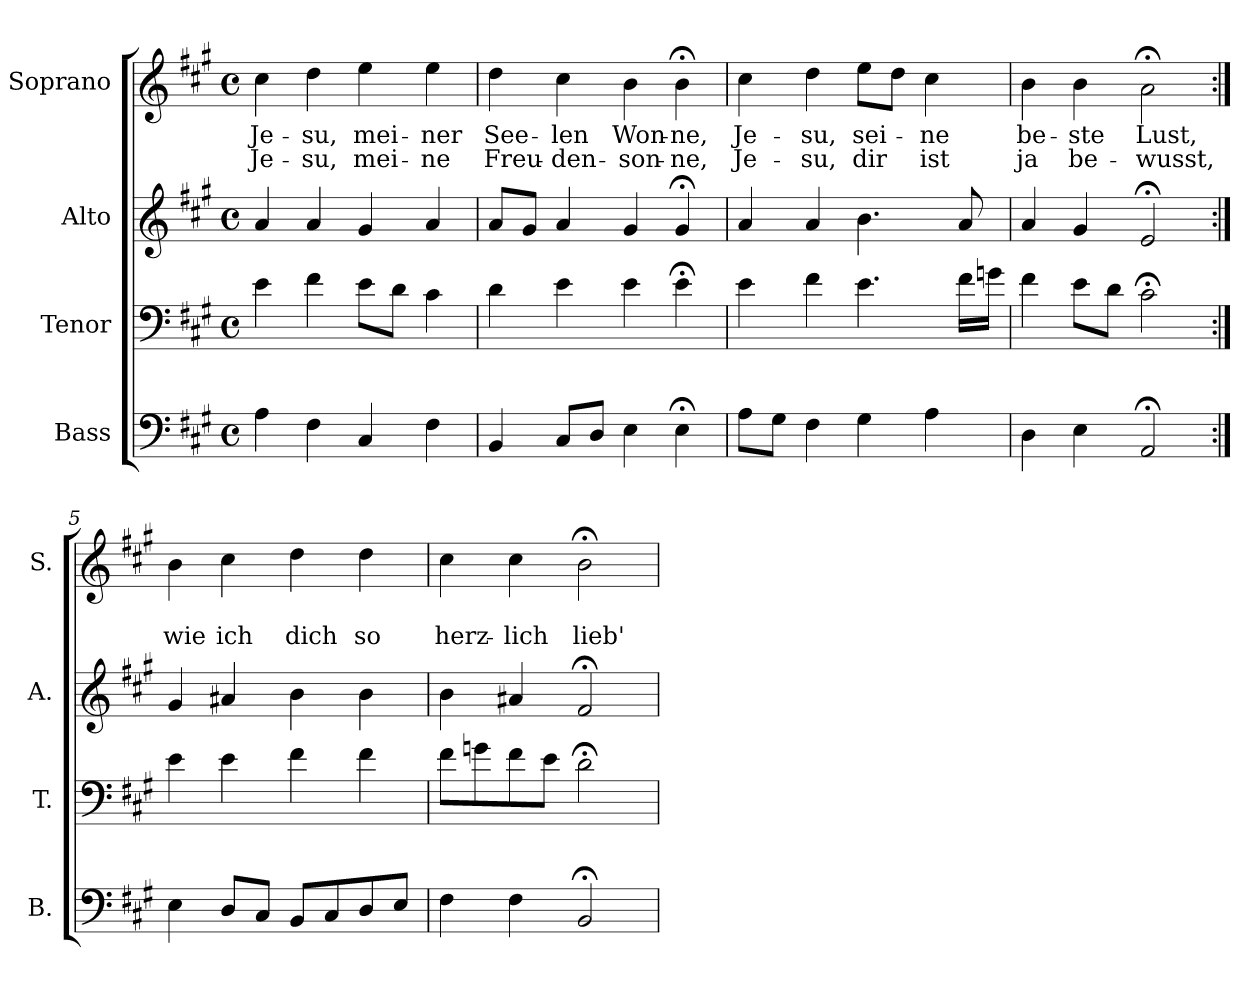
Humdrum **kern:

**kern	**kern	**kern	**kern	**text	**text
*part4	*part3	*part2	*part1	*part1	*part1
*staff4	*staff3	*staff2	*staff1	*staff1	*staff1
*I"Bass	*I"Tenor	*I"Alto	*I"Soprano	*	*
*I'B.	*I'T.	*I'A.	*I'S.	*	*
*clefF4	*clefF4	*clefG2	*clefG2	*	*
*k[f#c#g#]	*k[f#c#g#]	*k[f#c#g#]	*k[f#c#g#]	*	*
*A:	*A:	*A:	*A:	*	*
*M4/4	*M4/4	*M4/4	*M4/4	*	*
*met(c)	*met(c)	*met(c)	*met(c)	*	*
=1	=1	=1	=1	=1	=1
4A\	4e\	4a/	4cc#\	Je-	Je-
4F#\	4f#\	4a/	4dd\	-su,	-su,
4C#/	8e\L	4g#/	4ee\	mei-	mei-
.	8d\J	.	.	.	.
4F#\	4c#\	4a/	4ee\	-ner	-ne
=2	=2	=2	=2	=2	=2
4BB/	4d\	8a/L	4dd\	See-	Freu-
.	.	8g#/J	.	.	.
8C#/L	4e\	4a/	4cc#\	-len	-den-
8D/J	.	.	.	.	.
4E\	4e\	4g#/	4b\	Won-	-son-
4E;<\	4e;<\	4g#;</	4b;<\	-ne,	-ne,
=3	=3	=3	=3	=3	=3
8A\L	4e\	4a/	4cc#\	Je-	Je-
8G#\J	.	.	.	.	.
4F#\	4f#\	4a/	4dd\	-su,	-su,
4G#\	4.e\	4.b\	8ee\L	sei-	dir
.	.	.	8dd\J	.	.
4A\	.	.	4cc#\	-ne	ist
.	16f#\LL	8a/	.	.	.
.	16gn\JJ	.	.	.	.
=4	=4	=4	=4	=4	=4
4D\	4f#\	4a/	4b\	be-	ja
4E\	8e\L	4g#/	4b\	-ste	be-
.	8d\J	.	.	.	.
2AA;</	2c#;<\	2e;</	2a;<\	Lust,	-wusst,
!!LO:LB:g=z
=5:|!	=5:|!	=5:|!	=5:|!	=5:|!	=5:|!
4E\	4e\	4g#/	4b\	.	wie
8D/L	4e\	4a#X/	4cc#\	.	ich
8C#/J	.	.	.	.	.
8BB/L	4f#\	4b\	4dd\	.	dich
8C#/	.	.	.	.	.
8D/	4f#\	4b\	4dd\	.	so
8E/J	.	.	.	.	.
=6	=6	=6	=6	=6	=6
4F#\	8f#\L	4b\	4cc#\	.	herz-
.	8gn\	.	.	.	.
4F#\	8f#\	4a#X/	4cc#\	.	-lich
.	8e\J	.	.	.	.
2BB;</	2d;<\	2f#;</	2b;<\	.	lieb'
=	=	=	=	=	=
*-	*-	*-	*-	*-	*-
